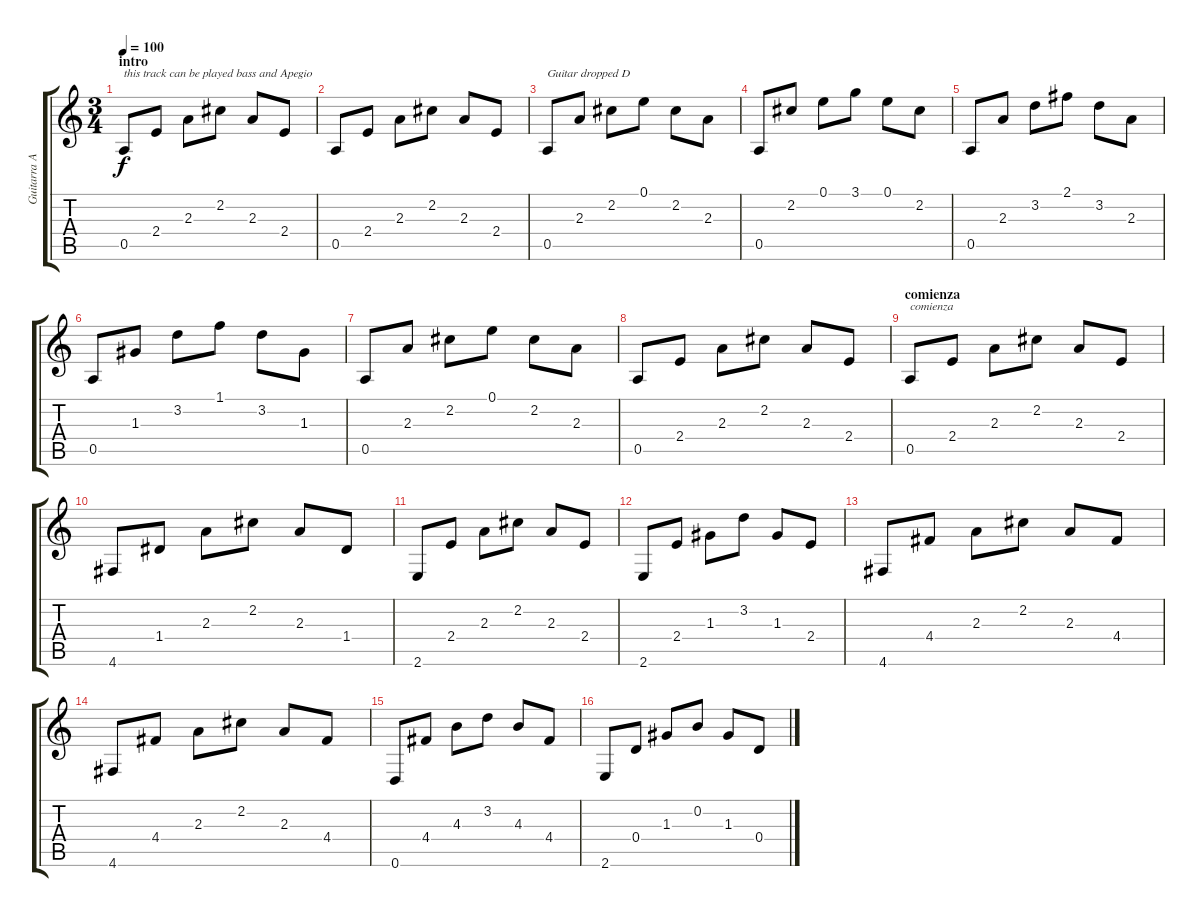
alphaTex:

\track ("Guitarra Arpegio 1" "Guitarra A") {instrument acousticguitarnylon}
\staff {score tabs}
\tuning (E4 B3 G3 D3 A2 D2) {hide}
\ts (3 4)
\section ("" "intro")
\tempo 100
\clef g2
\ks c
0.5.8{txt "this track can be played bass and Apegio" dy f instrument acousticguitarnylon} 2.4.8 2.3.8 2.2.8 2.3.8 2.4.8 |
0.5.8 2.4.8 2.3.8 2.2.8 2.3.8 2.4.8 |
0.5.8{txt "Guitar dropped D"} 2.3.8 2.2.8 0.1.8 2.2.8 2.3.8 |
0.5.8 2.2.8 0.1.8 3.1.8 0.1.8 2.2.8 |
0.5.8 2.3.8 3.2.8 2.1.8 3.2.8 2.3.8 |
0.5.8 1.3.8 3.2.8 1.1.8 3.2.8 1.3.8 |
0.5.8 2.3.8 2.2.8 0.1.8 2.2.8 2.3.8 |
0.5.8 2.4.8 2.3.8 2.2.8 2.3.8 2.4.8 |
\section ("" "comienza")
0.5.8{txt "comienza"} 2.4.8 2.3.8 2.2.8 2.3.8 2.4.8 |
4.6.8 1.4.8 2.3.8 2.2.8 2.3.8 1.4.8 |
2.6.8 2.4.8 2.3.8 2.2.8 2.3.8 2.4.8 |
2.6.8 2.4.8 1.3.8 3.2.8 1.3.8 2.4.8 |
4.6.8 4.4.8 2.3.8 2.2.8 2.3.8 4.4.8 |
4.6.8 4.4.8 2.3.8 2.2.8 2.3.8 4.4.8 |
0.6.8 4.4.8 4.3.8 3.2.8 4.3.8 4.4.8 |
2.6.8 0.4.8 1.3.8 0.2.8 1.3.8 0.4.8
